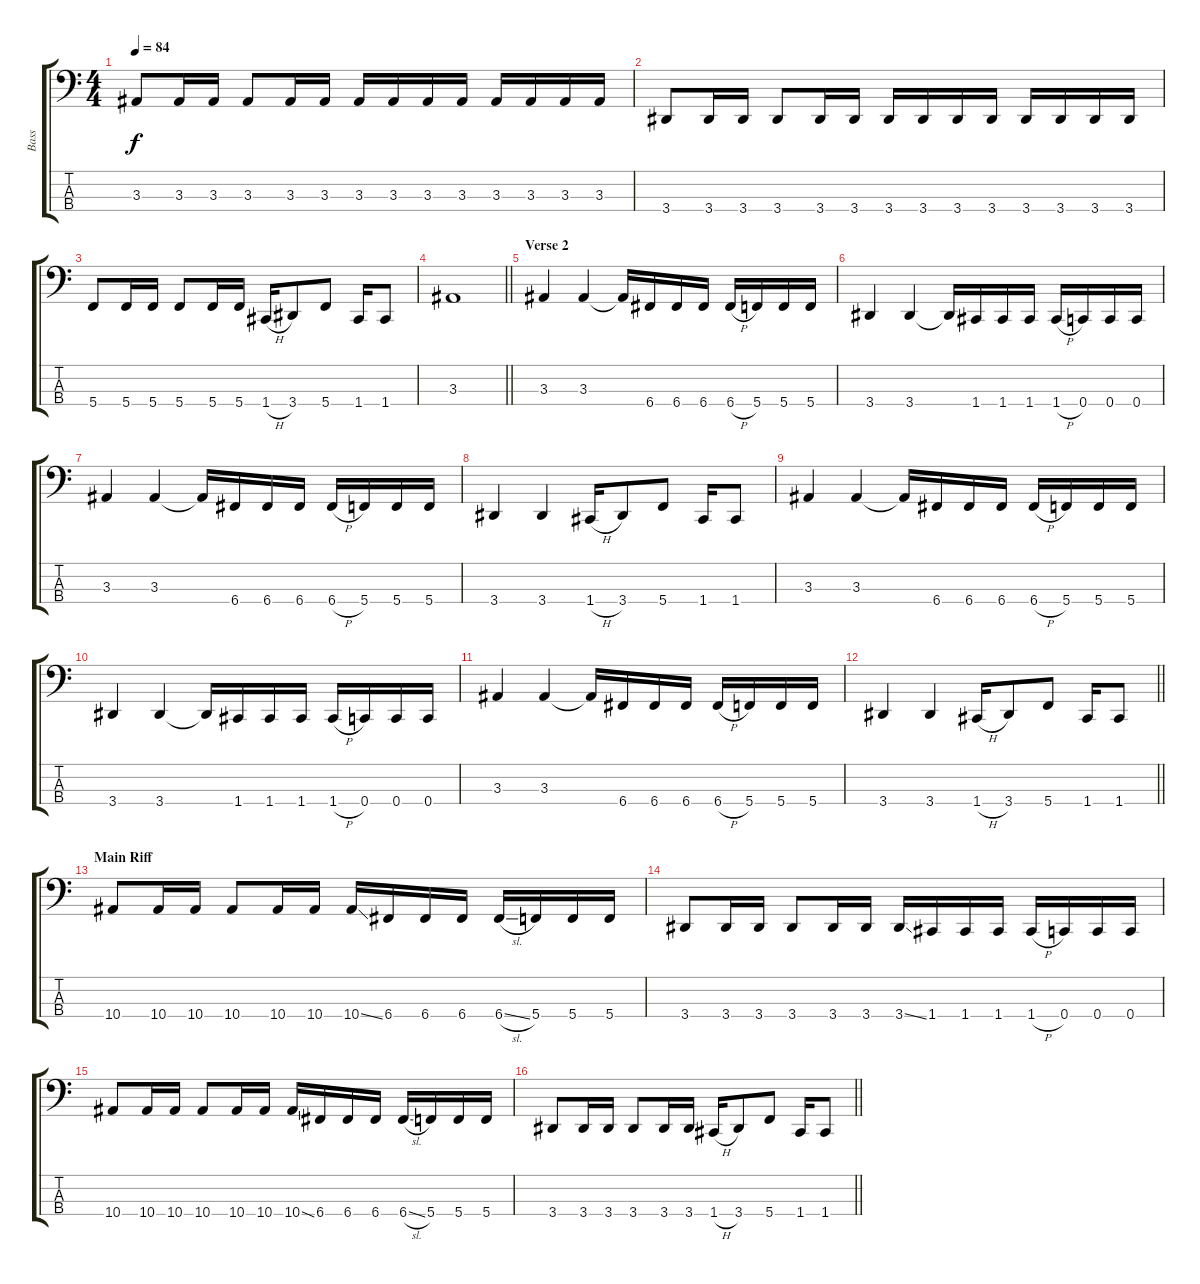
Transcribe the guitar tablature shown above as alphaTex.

\track ("Bass" "Bass") {instrument electricbassfinger}
\staff {score tabs}
\tuning (F2 C2 G1 C1) {hide}
\ts (4 4)
\tempo 84
\clef f4
\ks c
3.3.8{dy f} 3.3.16 3.3.16 3.3.8 3.3.16 3.3.16 3.3.16 3.3.16 3.3.16 3.3.16 3.3.16 3.3.16 3.3.16 3.3.16 |
3.4.8 3.4.16 3.4.16 3.4.8 3.4.16 3.4.16 3.4.16 3.4.16 3.4.16 3.4.16 3.4.16 3.4.16 3.4.16 3.4.16 |
5.4.8 5.4.16 5.4.16 5.4.8 5.4.16 5.4.16 1.4{h}.16 3.4.8 5.4.8 1.4.16 1.4.8 |
\barLineRight lightlight
3.3.1 |
\section ("" "Verse 2")
3.3.4 3.3.4 3.3{t}.16 6.4.16 6.4.16 6.4.16 6.4{h}.16 5.4.16 5.4.16 5.4.16 |
3.4.4 3.4.4 3.4{t}.16 1.4.16 1.4.16 1.4.16 1.4{h}.16 0.4.16 0.4.16 0.4.16 |
3.3.4 3.3.4 3.3{t}.16 6.4.16 6.4.16 6.4.16 6.4{h}.16 5.4.16 5.4.16 5.4.16 |
3.4.4 3.4.4 1.4{h}.16 3.4.8 5.4.8 1.4.16 1.4.8 |
3.3.4 3.3.4 3.3{t}.16 6.4.16 6.4.16 6.4.16 6.4{h}.16 5.4.16 5.4.16 5.4.16 |
3.4.4 3.4.4 3.4{t}.16 1.4.16 1.4.16 1.4.16 1.4{h}.16 0.4.16 0.4.16 0.4.16 |
3.3.4 3.3.4 3.3{t}.16 6.4.16 6.4.16 6.4.16 6.4{h}.16 5.4.16 5.4.16 5.4.16 |
\barLineRight lightlight
3.4.4 3.4.4 1.4{h}.16 3.4.8 5.4.8 1.4.16 1.4.8 |
\section ("" "Main Riff")
10.4.8 10.4.16 10.4.16 10.4.8 10.4.16 10.4.16 10.4{ss}.16 6.4.16 6.4.16 6.4.16 6.4{sl}.16 5.4.16 5.4.16 5.4.16 |
3.4.8 3.4.16 3.4.16 3.4.8 3.4.16 3.4.16 3.4{ss}.16 1.4.16 1.4.16 1.4.16 1.4{h}.16 0.4.16 0.4.16 0.4.16 |
10.4.8 10.4.16 10.4.16 10.4.8 10.4.16 10.4.16 10.4{ss}.16 6.4.16 6.4.16 6.4.16 6.4{sl}.16 5.4.16 5.4.16 5.4.16 |
\barLineRight lightlight
3.4.8 3.4.16 3.4.16 3.4.8 3.4.16 3.4.16 1.4{h}.16 3.4.8 5.4.8 1.4.16 1.4.8
